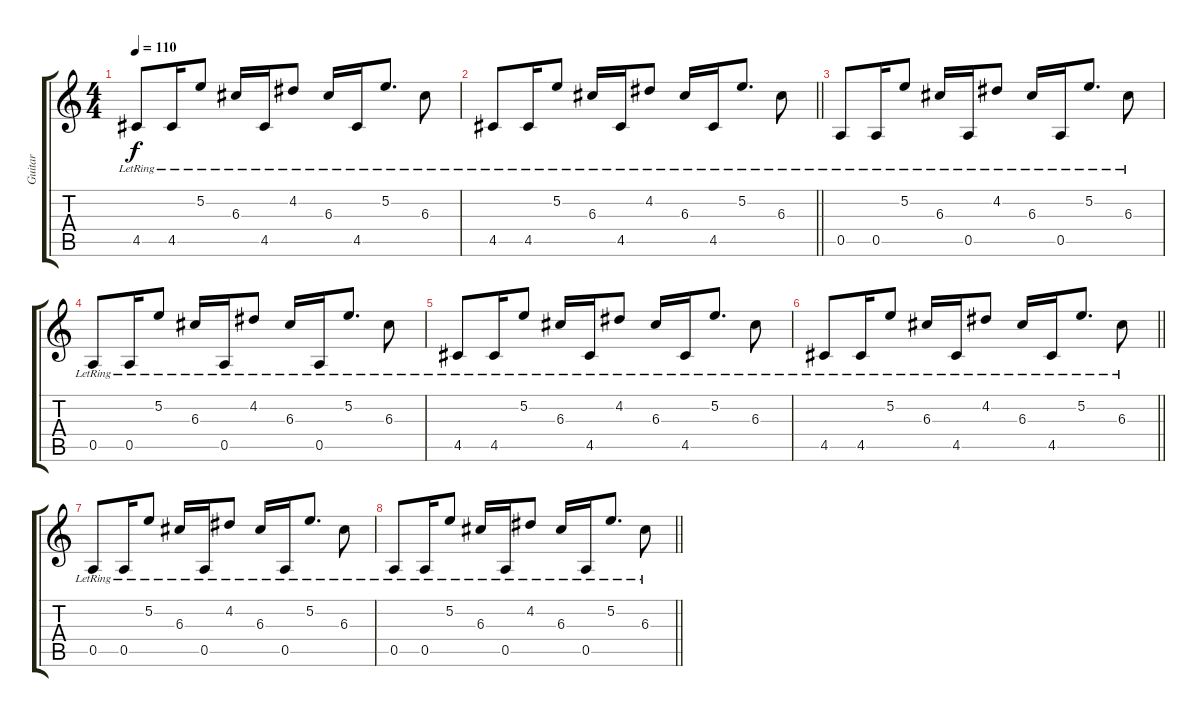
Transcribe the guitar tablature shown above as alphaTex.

\track ("Guitar" "Guitar") {instrument distortionguitar}
\staff {score tabs}
\tuning (E4 B3 G3 D3 A2 E2) {hide}
\ts (4 4)
\tempo 110
\clef g2
\ks c
4.5{lr}.8{dy f} 4.5{lr}.16 5.2{lr}.8 6.3{lr}.16 4.5{lr}.16 4.2{lr}.8 6.3{lr}.16 4.5{lr}.16 5.2{lr}.8{d} 6.3{lr}.8 |
\barLineRight lightlight
4.5{lr}.8 4.5{lr}.16 5.2{lr}.8 6.3{lr}.16 4.5{lr}.16 4.2{lr}.8 6.3{lr}.16 4.5{lr}.16 5.2{lr}.8{d} 6.3{lr}.8 |
0.5{lr}.8 0.5{lr}.16 5.2{lr}.8 6.3{lr}.16 0.5{lr}.16 4.2{lr}.8 6.3{lr}.16 0.5{lr}.16 5.2{lr}.8{d} 6.3{lr}.8 |
0.5{lr}.8 0.5{lr}.16 5.2{lr}.8 6.3{lr}.16 0.5{lr}.16 4.2{lr}.8 6.3{lr}.16 0.5{lr}.16 5.2{lr}.8{d} 6.3{lr}.8 |
4.5{lr}.8 4.5{lr}.16 5.2{lr}.8 6.3{lr}.16 4.5{lr}.16 4.2{lr}.8 6.3{lr}.16 4.5{lr}.16 5.2{lr}.8{d} 6.3{lr}.8 |
\barLineRight lightlight
4.5{lr}.8 4.5{lr}.16 5.2{lr}.8 6.3{lr}.16 4.5{lr}.16 4.2{lr}.8 6.3{lr}.16 4.5{lr}.16 5.2{lr}.8{d} 6.3{lr}.8 |
0.5{lr}.8 0.5{lr}.16 5.2{lr}.8 6.3{lr}.16 0.5{lr}.16 4.2{lr}.8 6.3{lr}.16 0.5{lr}.16 5.2{lr}.8{d} 6.3{lr}.8 |
\barLineRight lightlight
0.5{lr}.8 0.5{lr}.16 5.2{lr}.8 6.3{lr}.16 0.5{lr}.16 4.2{lr}.8 6.3{lr}.16 0.5{lr}.16 5.2{lr}.8{d} 6.3{lr}.8
